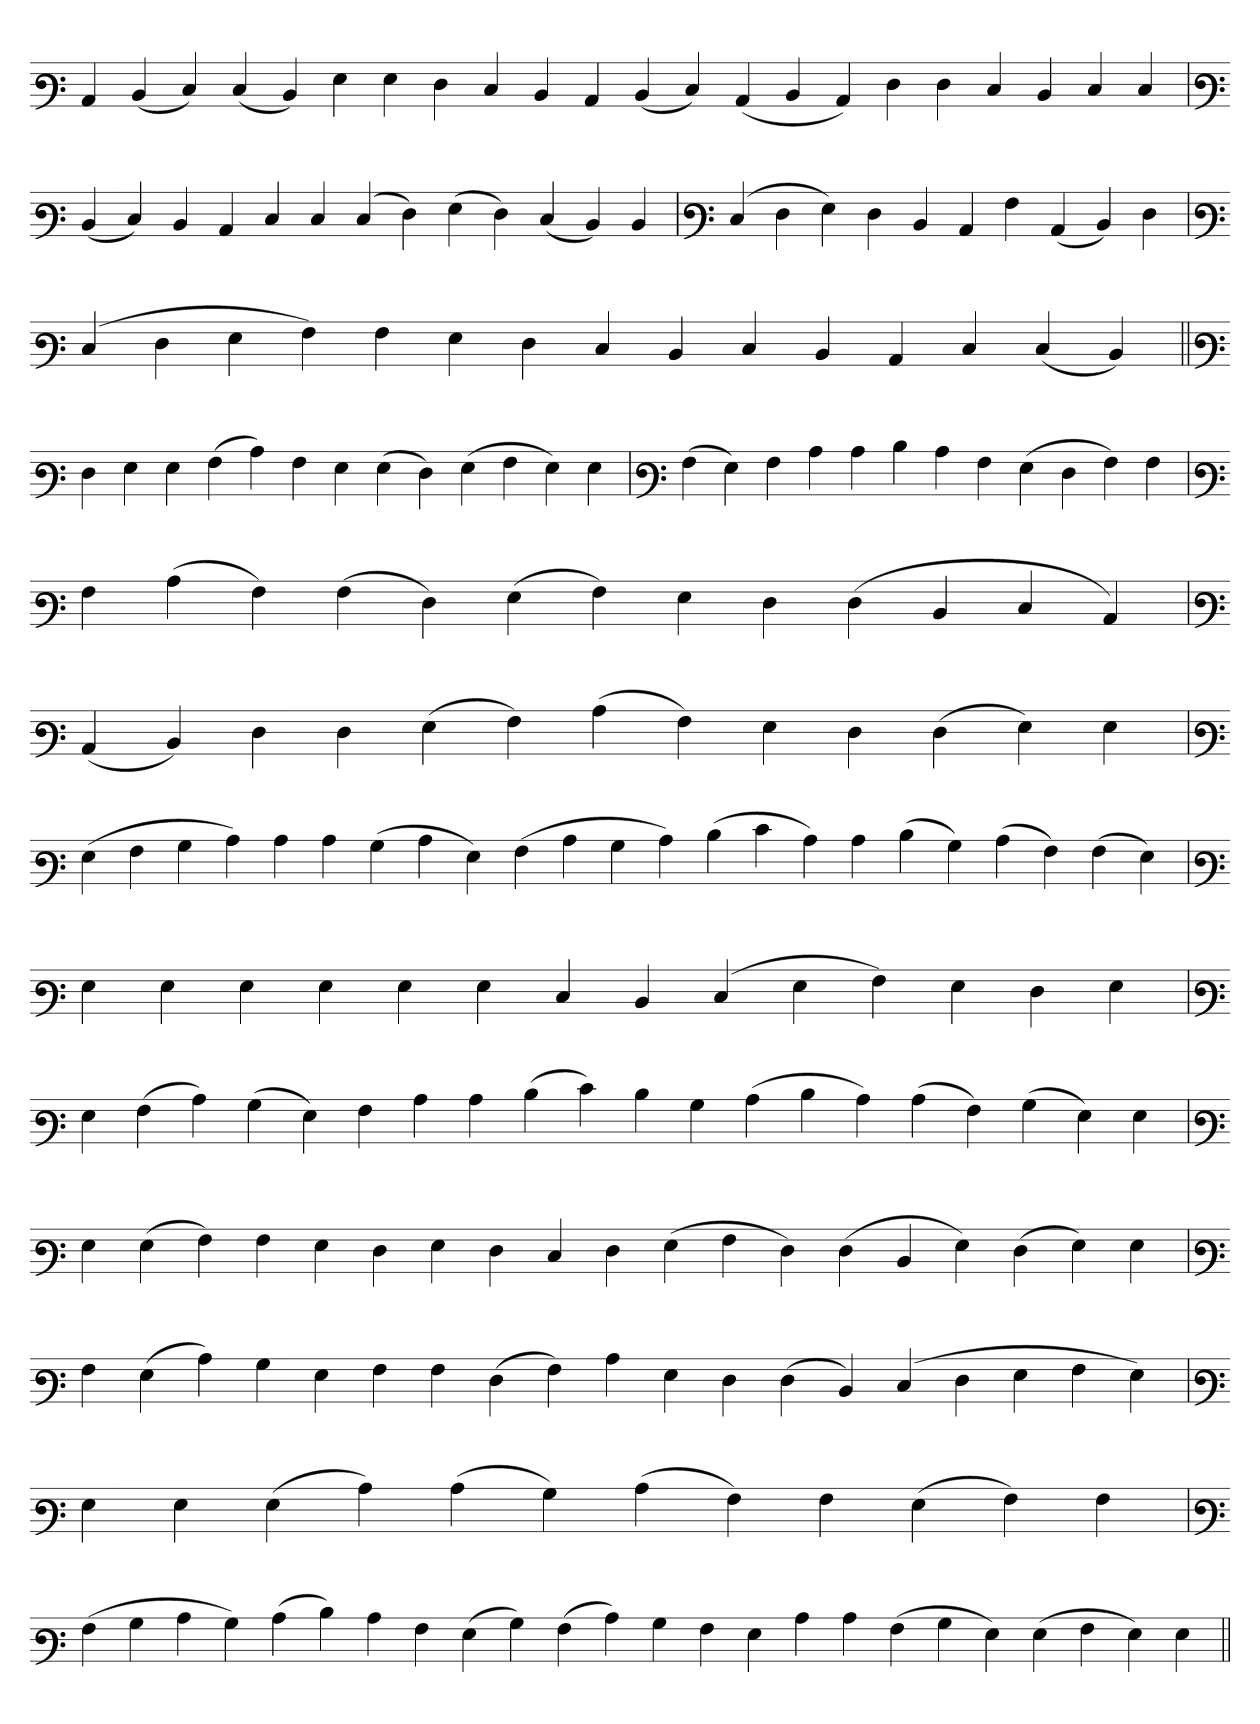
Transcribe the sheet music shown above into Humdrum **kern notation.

**kern
*part1
*staff1
*clefF3
=
4C
(4D
4E)
(4E
4D)
4G
4G
4F
4E
4D
4C
(4D
4E)
(4C
4D
4C)
4F
4F
4E
4D
4E
4E
=`
*clefF3
(4D
4E)
4D
4C
4E
4E
(4E
4F)
(4G
4F)
(4E
4D)
4D
=`
*clefF3
(4E
4F
4G)
4F
4D
4C
4A
(4C
4D)
4F
=`
*clefF3
(4E
4F
4G
4A)
4A
4G
4F
4E
4D
4E
4D
4C
4E
(4E
4D)
=||
*clefF3
4F
4G
4G
(4A
4c)
4A
4G
(4G
4F)
(4G
4A
4G)
4G
=`
*clefF3
(4A
4G)
4A
4c
4c
4d
4c
4A
(4G
4F
4A)
4A
='
*clefF3
4A
(4c
4A)
(4A
4F)
(4G
4A)
4G
4F
(4F
4D
4E
4C)
=`
*clefF3
(4C
4D)
4F
4F
(4G
4A)
(4c
4A)
4G
4F
(4F
4G)
4G
='
*clefF3
(4G
4A
4B
4c)
4c
4c
(4B
4c
4G)
(4A
4c
4B
4c)
(4d
4e
4c)
4c
(4d
4B)
(4c
4A)
(4A
4G)
='
*clefF3
4G
4G
4G
4G
4G
4G
4E
4D
(4E
4G
4A)
4G
4F
4G
=`
*clefF3
4G
(4A
4c)
(4B
4G)
4A
4c
4c
(4d
4e)
4d
4B
(4c
4d
4c)
(4c
4A)
(4B
4G)
4G
=
*clefF3
4G
(4G
4A)
4A
4G
4F
4G
4F
4E
4F
(4G
4A
4F)
(4F
4D
4G)
(4F
4G)
4G
=`
*clefF3
4A
(4G
4c)
4B
4G
4A
4A
(4F
4A)
4c
4G
4F
(4F
4D)
(4E
4F
4G
4A
4G)
=
*clefF3
4G
4G
(4G
4c)
(4c
4B)
(4c
4A)
4A
(4G
4A)
4A
='
*clefF3
(4A
4B
4c
4B)
(4c
4d)
4c
4A
(4G
4B)
(4A
4c)
4B
4A
4G
4c
4c
(4A
4B
4G)
(4G
4A
4G)
4G
=||
*-
